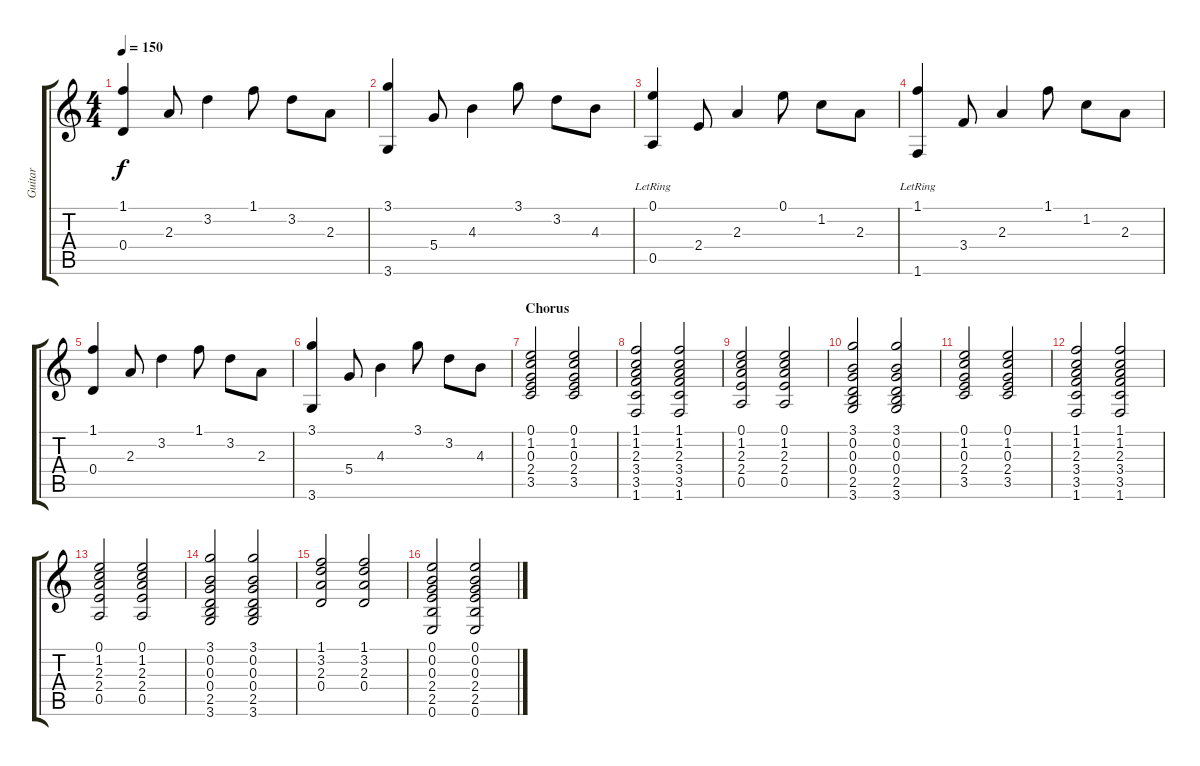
\track ("Guitar" "Guitar") {instrument electricguitarjazz}
\staff {score tabs}
\tuning (E4 B3 G3 D3 A2 E2) {hide}
\ts (4 4)
\tempo 150
\clef g2
\ks c
(1.1 0.4).4{dy f} 2.3.8 3.2.4 1.1.8 3.2.8 2.3.8 |
(3.1 3.6).4 5.4.8 4.3.4 3.1.8 3.2.8 4.3.8 |
(0.1{lr} 0.5{lr}).4{volume 12 instrument electricguitarmuted} 2.4.8 2.3.4 0.1.8 1.2.8 2.3.8 |
(1.1{lr} 1.6{lr}).4 3.4.8 2.3.4 1.1.8 1.2.8 2.3.8 |
(1.1 0.4).4 2.3.8 3.2.4 1.1.8 3.2.8 2.3.8 |
(3.1 3.6).4 5.4.8 4.3.4 3.1.8 3.2.8 4.3.8 |
\section ("" "Chorus")
(0.1 1.2 0.3 2.4 3.5).2{volume 8 instrument electricguitarjazz} (0.1 1.2 0.3 2.4 3.5).2 |
(1.1 1.2 2.3 3.4 3.5 1.6).2 (1.1 1.2 2.3 3.4 3.5 1.6).2 |
(0.1 1.2 2.3 2.4 0.5).2 (0.1 1.2 2.3 2.4 0.5).2 |
(3.1 0.2 0.3 0.4 2.5 3.6).2 (3.1 0.2 0.3 0.4 2.5 3.6).2 |
(0.1 1.2 0.3 2.4 3.5).2 (0.1 1.2 0.3 2.4 3.5).2 |
(1.1 1.2 2.3 3.4 3.5 1.6).2 (1.1 1.2 2.3 3.4 3.5 1.6).2 |
(0.1 1.2 2.3 2.4 0.5).2 (0.1 1.2 2.3 2.4 0.5).2 |
(3.1 0.2 0.3 0.4 2.5 3.6).2 (3.1 0.2 0.3 0.4 2.5 3.6).2 |
(1.1 3.2 2.3 0.4).2 (1.1 3.2 2.3 0.4).2 |
(0.1 0.2 0.3 2.4 2.5 0.6).2 (0.1 0.2 0.3 2.4 2.5 0.6).2
